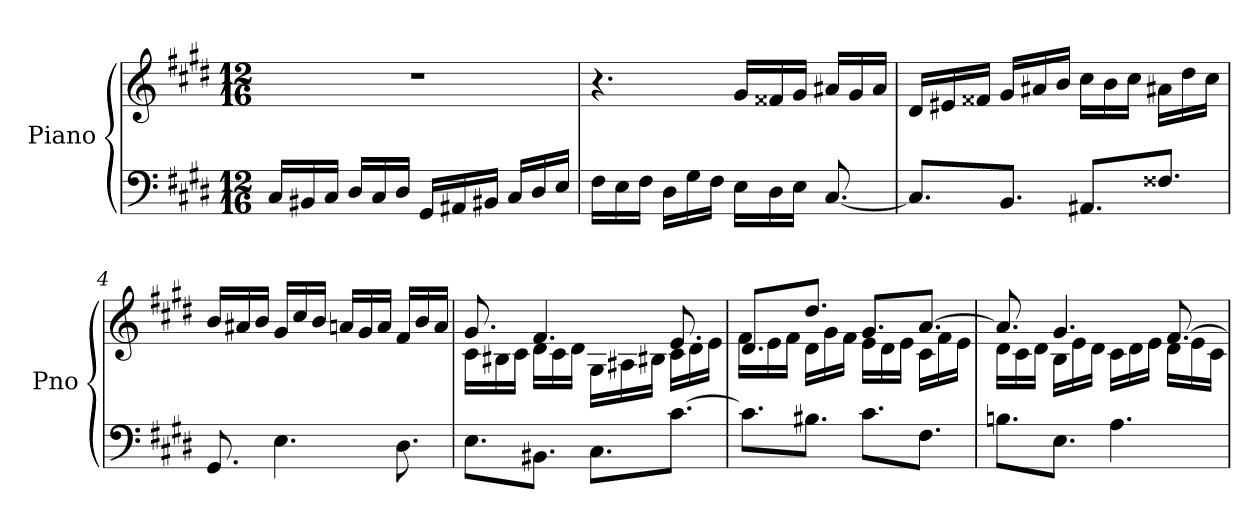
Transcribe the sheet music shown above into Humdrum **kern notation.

**kern	**kern
*part1	*part1
*staff2	*staff1
*I"Piano	*
*I'Pno	*
*clefF4	*clefG2
*k[f#c#g#d#]	*k[f#c#g#d#]
*M12/16	*M12/16
*MM120	*MM120
=1	=1
16C#/LL	2.r
16BB#X/	.
16C#/JJ	.
16D#/LL	.
16C#/	.
16D#/JJ	.
16GG#/LL	.
16AA#X/	.
16BB#X/JJ	.
16C#/LL	.
16D#/	.
16E/JJ	.
=2	=2
16F#\LL	4.r
16E\	.
16F#\JJ	.
16D#\LL	.
16G#\	.
16F#\JJ	.
16E\LL	16g#/LL
16D#\	16f##X/
16E\JJ	16g#/JJ
[8.C#/	16a#X/LL
.	16g#/
.	16a#/JJ
=3	=3
8.C#/L]	16d#/LL
.	16e#X/
.	16f##X/JJ
8.BB/J	16g#/LL
.	16a#X/
.	16b/JJ
8.AA#X/L	16cc#\LL
.	16b\
.	16cc#\JJ
8.F##X/J	16a#X\LL
.	16dd#\
.	16cc#\JJ
!!LO:LB:g=z
=4	=4
8.GG#/	16b/LL
.	16a#X/
.	16b/JJ
4.E\	16g#/LL
.	16cc#/
.	16b/JJ
.	16an/LL
.	16g#/
.	16a/JJ
8.D#\	16f#/LL
.	16b/
.	16a/JJ
=5	=5
*	*^
8.E\L	8.g#/	16c#\LL
.	.	16B#X\
.	.	16c#\JJ
8.BB#X\J	4.f#/	16d#\LL
.	.	16c#\
.	.	16d#\JJ
8.C#\L	.	16G#\LL
.	.	16A#X\
.	.	16B#X\JJ
[8.c#\J	8.e/	16c#\LL
.	.	16d#\
.	.	16e\JJ
=6	=6	=6
8.c#\L]	8.d#/L	16f#\LL
.	.	16e\
.	.	16f#\JJ
8.B#X\J	8.dd#/J	16d#\LL
.	.	16g#\
.	.	16f#\JJ
8.c#\L	8.g#/L	16e\LL
.	.	16d#\
.	.	16e\JJ
8.F#\J	[8.a/J	16c#\LL
.	.	16f#\
.	.	16e\JJ
!!LO:LB:g=z	!!
=7	=7	=7
8.Bn\L	8.a/]	16d#\LL
.	.	16c#\
.	.	16d#\JJ
8.E\J	4.g#/	16B\LL
.	.	16e\
.	.	16d#\JJ
4.A\	.	16c#\LL
.	.	16d#\
.	.	16e\JJ
.	[8.f#/	16d#\LL
.	.	16e\
.	.	16c#\JJ
*	*v	*v
=	=
*-	*-
